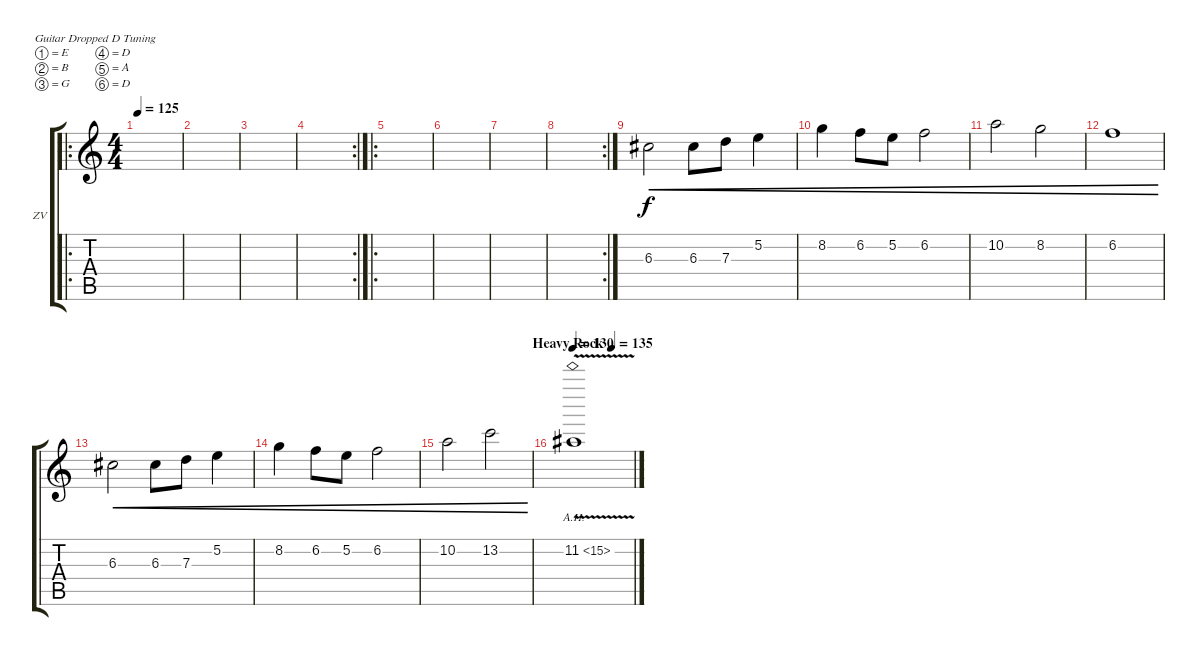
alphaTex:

\defaultSystemsLayout 4
\bracketExtendMode groupsimilarinstruments
\firstSystemTrackNameOrientation horizontal
\otherSystemsTrackNameOrientation horizontal
\track ("Zacky Vengeance" "ZV") {instrument distortionguitar}
\staff {score tabs}
\tuning (E4 B3 G3 D3 A2 D2)
\ro
\ts (4 4)
\tempo 125
\clef g2
\ks c
|
|
|
\rc 2
|
\ro
|
|
|
\rc 2
|
6.3.2{cre} 6.3.8{cre} 7.3.8{cre} 5.2.4{cre} |
8.2.4{cre} 6.2.8{cre} 5.2.8{cre} 6.2.2{cre} |
10.2.2{cre} 8.2.2{cre} |
6.2.1{cre} |
6.3.2{cre} 6.3.8{cre} 7.3.8{cre} 5.2.4{cre} |
8.2.4{cre} 6.2.8{cre} 5.2.8{cre} 6.2.2{cre} |
\tempo (135 "Heavy Rock" 1)
10.2.2{cre} 13.2.2{cre} |
\tempo 130
11.2{ah 4 v}.1
